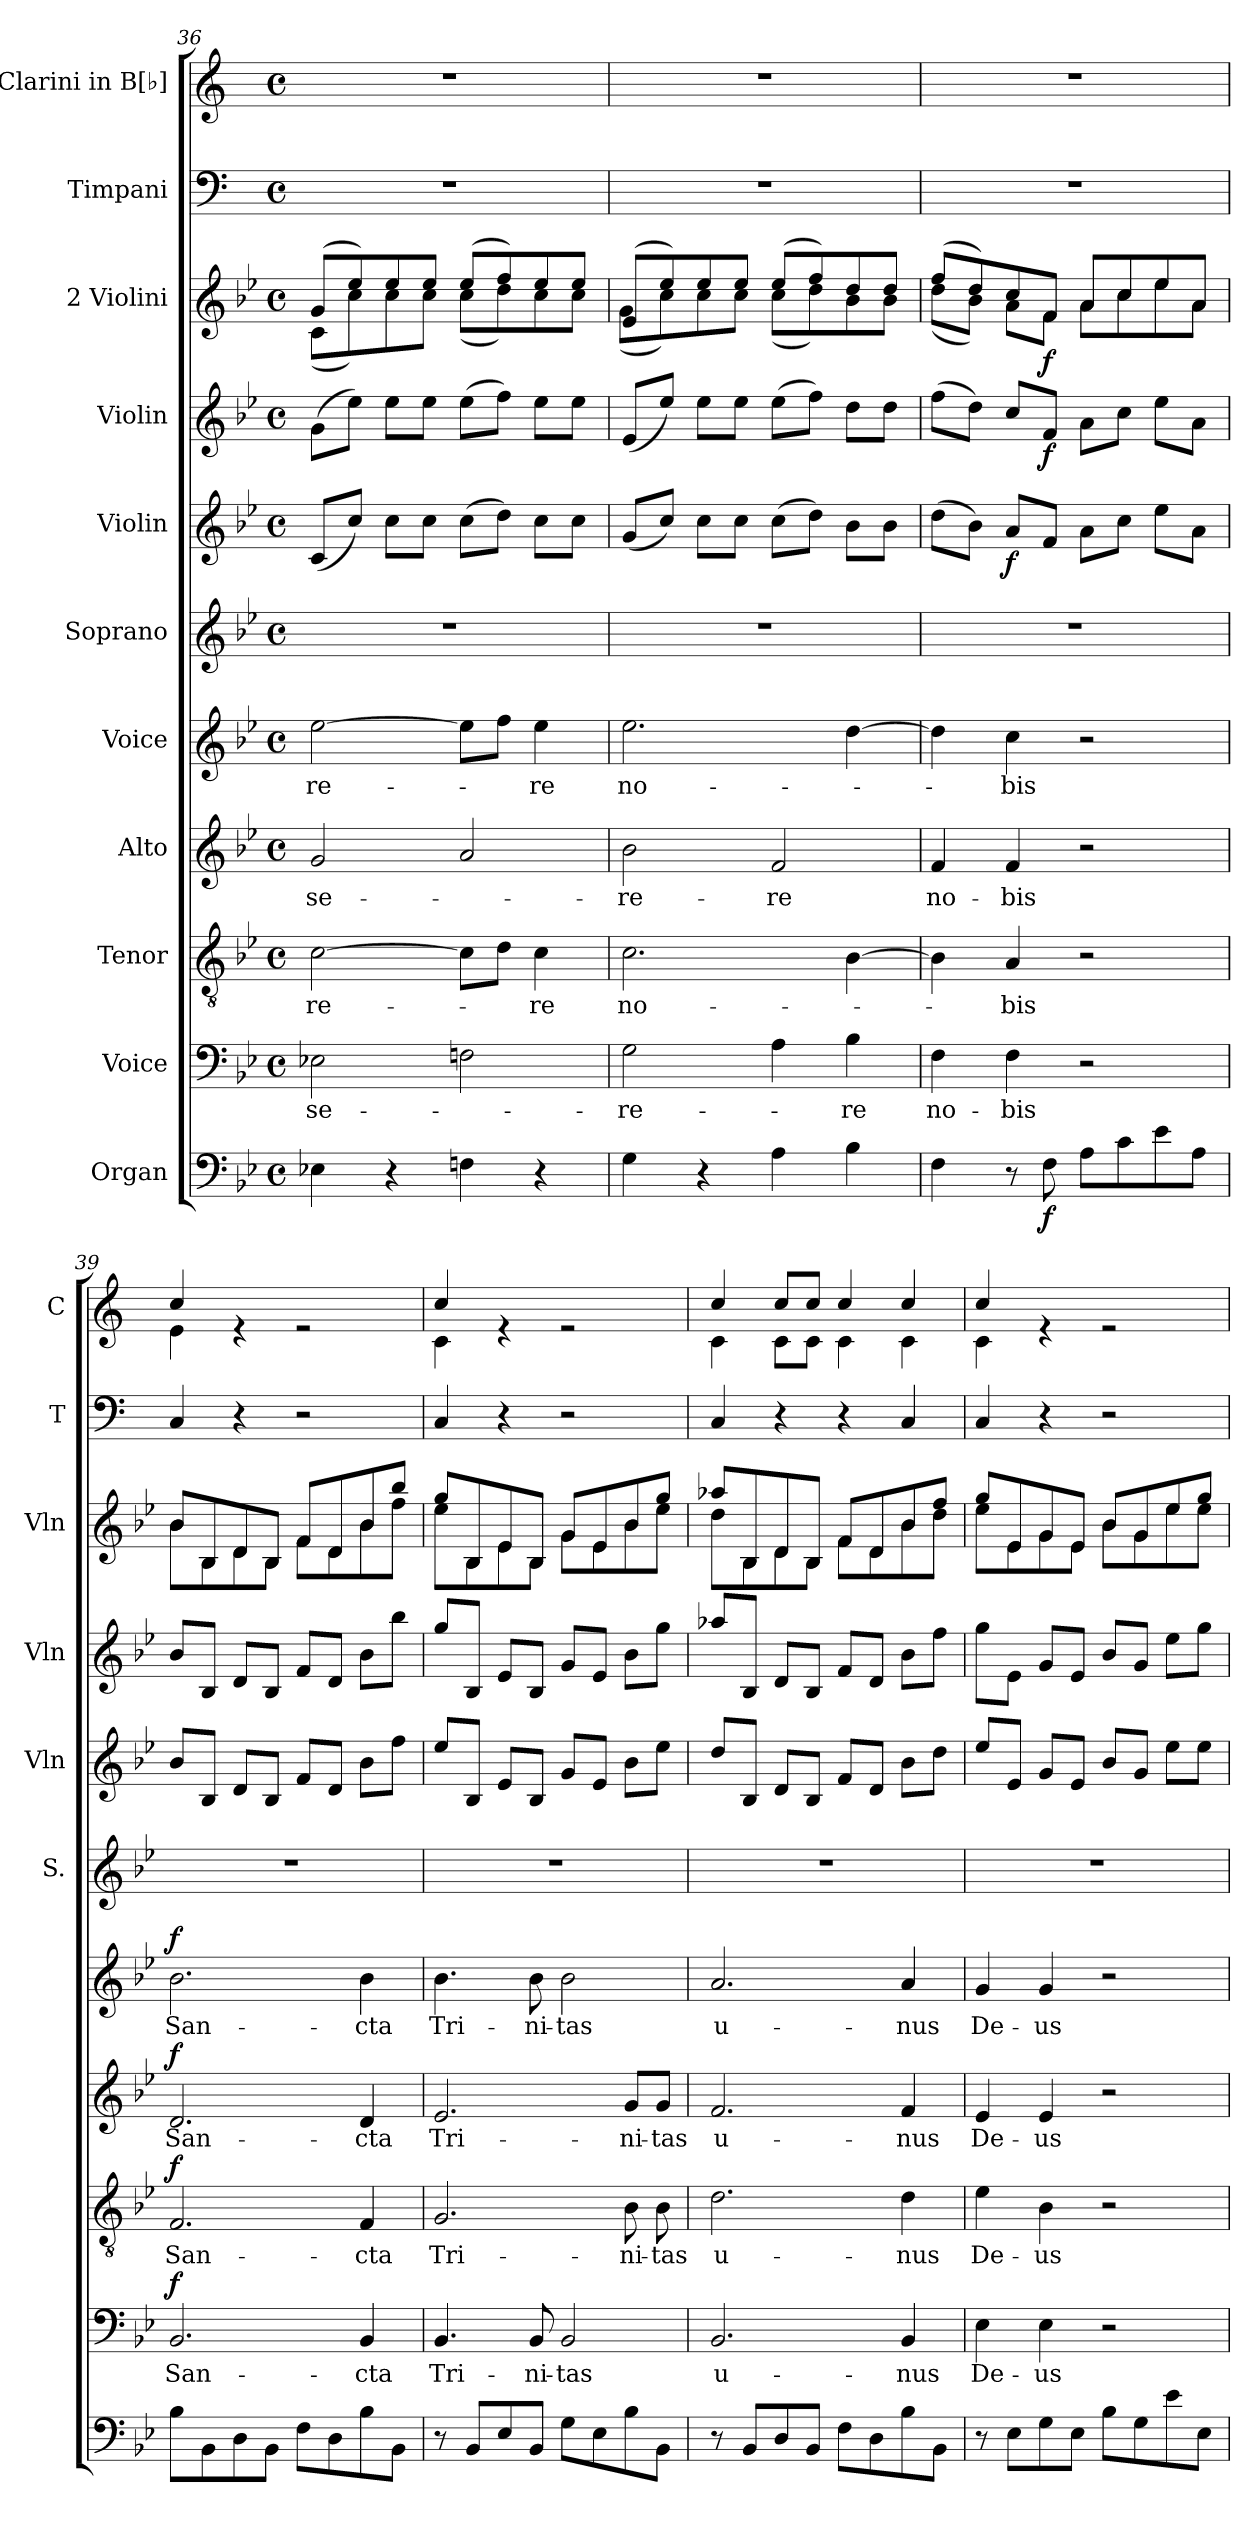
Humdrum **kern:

**kern	**dynam	**kern	**text	**dynam	**kern	**text	**dynam	**kern	**text	**dynam	**kern	**text	**dynam	**kern	**kern	**dynam	**kern	**dynam	**kern	**dynam	**kern	**kern
*part11	*part11	*part10	*part10	*part10	*part9	*part9	*part9	*part8	*part8	*part8	*part7	*part7	*part7	*part6	*part5	*part5	*part4	*part4	*part3	*part3	*part2	*part1
*staff11	*staff11	*staff10	*staff10	*staff10	*staff9	*staff9	*staff9	*staff8	*staff8	*staff8	*staff7	*staff7	*staff7	*staff6	*staff5	*staff5	*staff4	*staff4	*staff3	*staff3	*staff2	*staff1
*I"Organ	*	*I"Voice	*	*	*I"Tenor	*	*	*I"Alto	*	*	*I"Voice	*	*	*I"Soprano	*I"Violin	*	*I"Violin	*	*I"2 Violini	*	*I"Timpani	*I"Clarini in B[♭]
*	*	*	*	*	*	*	*	*	*	*	*	*	*	*I'S.	*I'Vln	*	*I'Vln	*	*I'Vln	*	*I'T	*I'C
*clefF4	*	*clefF4	*	*	*clefGv2	*	*	*clefG2	*	*	*clefG2	*	*	*clefG2	*clefG2	*	*clefG2	*	*clefG2	*	*clefF4	*clefG2
*	*	*	*	*	*	*	*	*	*	*	*	*	*	*	*	*	*	*	*	*	*ITrd1c2	*ITrd1c2
*k[b-e-]	*	*k[b-e-]	*	*	*k[b-e-]	*	*	*k[b-e-]	*	*	*k[b-e-]	*	*	*k[b-e-]	*k[b-e-]	*	*k[b-e-]	*	*k[b-e-]	*	*k[b-e-]	*k[b-e-]
*M4/4	*	*M4/4	*	*	*M4/4	*	*	*M4/4	*	*	*M4/4	*	*	*M4/4	*M4/4	*	*M4/4	*	*M4/4	*	*M4/4	*M4/4
*met(c)	*	*met(c)	*	*	*met(c)	*	*	*met(c)	*	*	*met(c)	*	*	*met(c)	*met(c)	*	*met(c)	*	*met(c)	*	*met(c)	*met(c)
=36	=36	=36	=36	=36	=36	=36	=36	=36	=36	=36	=36	=36	=36	=36	=36	=36	=36	=36	=36	=36	=36	=36
!	!	!	!LO:LY:b	!	!	!LO:LY:b	!	!	!LO:LY:b	!	!	!LO:LY:b	!	!	!	!	!	!	!	!	!	!
*	*	*	*	*	*	*	*	*	*	*	*	*	*	*	*	*	*	*	*^	*	*	*
4E-X\	.	2E-X\	-se-	.	[2c\	-re-	.	2g/	-se-	.	[2ee-\	-re-	.	1r	(8c/L	.	(8g\L	.	(8g/L	(8c\L	.	1r	1r
.	.	.	.	.	.	.	.	.	.	.	.	.	.	.	8cc/J)	.	8ee-\J)	.	8ee-/)	8cc\)	.	.	.
4r	.	.	.	.	.	.	.	.	.	.	.	.	.	.	8cc\L	.	8ee-\L	.	8ee-/	8cc\	.	.	.
.	.	.	.	.	.	.	.	.	.	.	.	.	.	.	8cc\J	.	8ee-\J	.	8ee-/J	8cc\J	.	.	.
4Fn\	.	2Fn\	.	.	8c\L]	.	.	2a/	.	.	8ee-\L]	.	.	.	(8cc\L	.	(8ee-\L	.	(8ee-/L	(8cc\L	.	.	.
.	.	.	.	.	8d\J	.	.	.	.	.	8ff\J	.	.	.	8dd\J)	.	8ff\J)	.	8ff/)	8dd\)	.	.	.
!	!	!	!	!	!	!LO:LY:b	!	!	!	!	!	!LO:LY:b	!	!	!	!	!	!	!	!	!	!	!
4r	.	.	.	.	4c\	-re	.	.	.	.	4ee-\	-re	.	.	8cc\L	.	8ee-\L	.	8ee-/	8cc\	.	.	.
.	.	.	.	.	.	.	.	.	.	.	.	.	.	.	8cc\J	.	8ee-\J	.	8ee-/J	8cc\J	.	.	.
=37	=37	=37	=37	=37	=37	=37	=37	=37	=37	=37	=37	=37	=37	=37	=37	=37	=37	=37	=37	=37	=37	=37	=37
!	!	!	!LO:LY:b	!	!	!LO:LY:b	!	!	!LO:LY:b	!	!	!LO:LY:b	!	!	!	!	!	!	!	!	!	!	!
4G\	.	2G\	-re-	.	2.c\	no-	.	2b-\	-re-	.	2.ee-\	no-	.	1r	(8g/L	.	(8e-/L	.	(8e-/L	(8g\L	.	1r	1r
.	.	.	.	.	.	.	.	.	.	.	.	.	.	.	8cc/J)	.	8ee-/J)	.	8ee-/)	8cc\)	.	.	.
4r	.	.	.	.	.	.	.	.	.	.	.	.	.	.	8cc\L	.	8ee-\L	.	8ee-/	8cc\	.	.	.
.	.	.	.	.	.	.	.	.	.	.	.	.	.	.	8cc\J	.	8ee-\J	.	8ee-/J	8cc\J	.	.	.
!	!	!	!	!	!	!	!	!	!LO:LY:b	!	!	!	!	!	!	!	!	!	!	!	!	!	!
4A\	.	4A\	.	.	.	.	.	2f/	-re	.	.	.	.	.	(8cc\L	.	(8ee-\L	.	(8ee-/L	(8cc\L	.	.	.
.	.	.	.	.	.	.	.	.	.	.	.	.	.	.	8dd\J)	.	8ff\J)	.	8ff/)	8dd\)	.	.	.
!	!	!	!LO:LY:b	!	!	!	!	!	!	!	!	!	!	!	!	!	!	!	!	!	!	!	!
4B-\	.	4B-\	-re	.	[4B-\	.	.	.	.	.	[4dd\	.	.	.	8b-\L	.	8dd\L	.	8dd/	8b-\	.	.	.
.	.	.	.	.	.	.	.	.	.	.	.	.	.	.	8b-\J	.	8dd\J	.	8dd/J	8b-\J	.	.	.
!!LO:PB:g=z
=38	=38	=38	=38	=38	=38	=38	=38	=38	=38	=38	=38	=38	=38	=38	=38	=38	=38	=38	=38	=38	=38	=38	=38
!	!	!	!LO:LY:b	!	!	!	!	!	!LO:LY:b	!	!	!	!	!	!	!	!	!	!	!	!	!	!
4F\	.	4F\	no-	.	4B-\]	.	.	4f/	no-	.	4dd\]	.	.	1r	(8dd\L	.	(8ff\L	.	(8ff/L	(8dd\L	.	1r	1r
.	.	.	.	.	.	.	.	.	.	.	.	.	.	.	8b-\J)	.	8dd\J)	.	8dd/)	8b-\J)	.	.	.
!	!	!	!LO:LY:b	!	!	!LO:LY:b	!	!	!LO:LY:b	!	!	!LO:LY:b	!	!	!	!LO:DY:b	!	!	!	!	!	!	!
8r	.	4F\	-bis	.	4A/	-bis	.	4f/	-bis	.	4cc\	-bis	.	.	8a/L	f	8cc/L	.	8cc/	8a\L	.	.	.
!	!LO:DY:b	!	!	!	!	!	!	!	!	!	!	!	!	!	!	!	!	!LO:DY:b	!	!	!LO:DY:b	!	!
8F\	f	.	.	.	.	.	.	.	.	.	.	.	.	.	8f/J	.	8f/J	f	8f/J	8f\J	f	.	.
8A\L	.	2r	.	.	2r	.	.	2r	.	.	2r	.	.	.	8a\L	.	8a\L	.	8a/L	8a\L	.	.	.
8c\	.	.	.	.	.	.	.	.	.	.	.	.	.	.	8cc\J	.	8cc\J	.	8cc/	8cc\	.	.	.
8e-\	.	.	.	.	.	.	.	.	.	.	.	.	.	.	8ee-\L	.	8ee-\L	.	8ee-/	8ee-\	.	.	.
8A\J	.	.	.	.	.	.	.	.	.	.	.	.	.	.	8a\J	.	8a\J	.	8a/J	8a\J	.	.	.
=39	=39	=39	=39	=39	=39	=39	=39	=39	=39	=39	=39	=39	=39	=39	=39	=39	=39	=39	=39	=39	=39	=39	=39
!	!	!	!LO:LY:b	!LO:DY:b	!	!LO:LY:b	!LO:DY:b	!	!LO:LY:b	!LO:DY:b	!	!LO:LY:b	!LO:DY:b	!	!	!	!	!	!	!	!	!	!
*	*	*	*	*	*	*	*	*	*	*	*	*	*	*	*	*	*	*	*	*	*	*	*^
8B-\L	.	2.BB-/	San-	f	2.F/	San-	f	2.d/	San-	f	2.b-\	San-	f	1r	8b-/L	.	8b-/L	.	8b-/L	8b-\L	.	4BB-/	4b-/	4d\
8BB-\	.	.	.	.	.	.	.	.	.	.	.	.	.	.	8B-/J	.	8B-/J	.	8B-/	8B-\	.	.	.	.
8D\	.	.	.	.	.	.	.	.	.	.	.	.	.	.	8d/L	.	8d/L	.	8d/	8d\	.	4r	4re	2.ryy
8BB-\J	.	.	.	.	.	.	.	.	.	.	.	.	.	.	8B-/J	.	8B-/J	.	8B-/J	8B-\J	.	.	.	.
8F\L	.	.	.	.	.	.	.	.	.	.	.	.	.	.	8f/L	.	8f/L	.	8f/L	8f\L	.	2r	2re	.
8D\	.	.	.	.	.	.	.	.	.	.	.	.	.	.	8d/J	.	8d/J	.	8d/	8d\	.	.	.	.
!	!	!	!LO:LY:b	!	!	!LO:LY:b	!	!	!LO:LY:b	!	!	!LO:LY:b	!	!	!	!	!	!	!	!	!	!	!	!
8B-\	.	4BB-/	-cta	.	4F/	-cta	.	4d/	-cta	.	4b-\	-cta	.	.	8b-\L	.	8b-\L	.	8b-/	8b-\	.	.	.	.
8BB-\J	.	.	.	.	.	.	.	.	.	.	.	.	.	.	8ff\J	.	8bb-\J	.	8bb-/J	8ff\J	.	.	.	.
=40	=40	=40	=40	=40	=40	=40	=40	=40	=40	=40	=40	=40	=40	=40	=40	=40	=40	=40	=40	=40	=40	=40	=40	=40
!	!	!	!LO:LY:b	!	!	!LO:LY:b	!	!	!LO:LY:b	!	!	!LO:LY:b	!	!	!	!	!	!	!	!	!	!	!	!
8r	.	4.BB-/	Tri-	.	2.G/	Tri-	.	2.e-/	Tri-	.	4.b-\	Tri-	.	1r	8ee-/L	.	8gg/L	.	8gg/L	8ee-\L	.	4BB-/	4b-/	4B-\
8BB-/L	.	.	.	.	.	.	.	.	.	.	.	.	.	.	8B-/J	.	8B-/J	.	8B-/	8B-\	.	.	.	.
8E-/	.	.	.	.	.	.	.	.	.	.	.	.	.	.	8e-/L	.	8e-/L	.	8e-/	8e-\	.	4r	4re	2.ryy
!	!	!	!LO:LY:b	!	!	!	!	!	!	!	!	!LO:LY:b	!	!	!	!	!	!	!	!	!	!	!	!
8BB-/J	.	8BB-/	-ni-	.	.	.	.	.	.	.	8b-\	-ni-	.	.	8B-/J	.	8B-/J	.	8B-/J	8B-\J	.	.	.	.
!	!	!	!LO:LY:b	!	!	!	!	!	!	!	!	!LO:LY:b	!	!	!	!	!	!	!	!	!	!	!	!
8G\L	.	2BB-/	-tas	.	.	.	.	.	.	.	2b-\	-tas	.	.	8g/L	.	8g/L	.	8g/L	8g\L	.	2r	2re	.
8E-\	.	.	.	.	.	.	.	.	.	.	.	.	.	.	8e-/J	.	8e-/J	.	8e-/	8e-\	.	.	.	.
!	!	!	!	!	!	!LO:LY:b	!	!	!LO:LY:b	!	!	!	!	!	!	!	!	!	!	!	!	!	!	!
8B-\	.	.	.	.	8B-\	-ni-	.	8g/L	-ni-	.	.	.	.	.	8b-\L	.	8b-\L	.	8b-/	8b-\	.	.	.	.
!	!	!	!	!	!	!LO:LY:b	!	!	!LO:LY:b	!	!	!	!	!	!	!	!	!	!	!	!	!	!	!
8BB-\J	.	.	.	.	8B-\	-tas	.	8g/J	-tas	.	.	.	.	.	8ee-\J	.	8gg\J	.	8gg/J	8ee-\J	.	.	.	.
=41	=41	=41	=41	=41	=41	=41	=41	=41	=41	=41	=41	=41	=41	=41	=41	=41	=41	=41	=41	=41	=41	=41	=41	=41
!	!	!	!LO:LY:b	!	!	!LO:LY:b	!	!	!LO:LY:b	!	!	!LO:LY:b	!	!	!	!	!	!	!	!	!	!	!	!
8r	.	2.BB-/	u-	.	2.d\	u-	.	2.f/	u-	.	2.a/	u-	.	1r	8dd/L	.	8aa-X/L	.	8aa-X/L	8dd\L	.	4BB-/	4b-/	4B-\
8BB-/L	.	.	.	.	.	.	.	.	.	.	.	.	.	.	8B-/J	.	8B-/J	.	8B-/	8B-\	.	.	.	.
8D/	.	.	.	.	.	.	.	.	.	.	.	.	.	.	8d/L	.	8d/L	.	8d/	8d\	.	4r	8b-/L	8B-\L
8BB-/J	.	.	.	.	.	.	.	.	.	.	.	.	.	.	8B-/J	.	8B-/J	.	8B-/J	8B-\J	.	.	8b-/J	8B-\J
8F\L	.	.	.	.	.	.	.	.	.	.	.	.	.	.	8f/L	.	8f/L	.	8f/L	8f\L	.	4r	4b-/	4B-\
8D\	.	.	.	.	.	.	.	.	.	.	.	.	.	.	8d/J	.	8d/J	.	8d/	8d\	.	.	.	.
!	!	!	!LO:LY:b	!	!	!LO:LY:b	!	!	!LO:LY:b	!	!	!LO:LY:b	!	!	!	!	!	!	!	!	!	!	!	!
8B-\	.	4BB-/	-nus	.	4d\	-nus	.	4f/	-nus	.	4a/	-nus	.	.	8b-\L	.	8b-\L	.	8b-/	8b-\	.	4BB-/	4b-/	4B-\
8BB-\J	.	.	.	.	.	.	.	.	.	.	.	.	.	.	8dd\J	.	8ff\J	.	8ff/J	8dd\J	.	.	.	.
=42	=42	=42	=42	=42	=42	=42	=42	=42	=42	=42	=42	=42	=42	=42	=42	=42	=42	=42	=42	=42	=42	=42	=42	=42
!	!	!	!LO:LY:b	!	!	!LO:LY:b	!	!	!LO:LY:b	!	!	!LO:LY:b	!	!	!	!	!	!	!	!	!	!	!	!
8r	.	4E-\	De-	.	4e-\	De-	.	4e-/	De-	.	4g/	De-	.	1r	8ee-/L	.	8gg\L	.	8gg/L	8ee-\L	.	4BB-/	4b-/	4B-\
8E-\L	.	.	.	.	.	.	.	.	.	.	.	.	.	.	8e-/J	.	8e-\J	.	8e-/	8e-\	.	.	.	.
!	!	!	!LO:LY:b	!	!	!LO:LY:b	!	!	!LO:LY:b	!	!	!LO:LY:b	!	!	!	!	!	!	!	!	!	!	!	!
8G\	.	4E-\	-us	.	4B-\	-us	.	4e-/	-us	.	4g/	-us	.	.	8g/L	.	8g/L	.	8g/	8g\	.	4r	4re	2.ryy
8E-\J	.	.	.	.	.	.	.	.	.	.	.	.	.	.	8e-/J	.	8e-/J	.	8e-/J	8e-\J	.	.	.	.
8B-\L	.	2r	.	.	2r	.	.	2r	.	.	2r	.	.	.	8b-/L	.	8b-/L	.	8b-/L	8b-\L	.	2r	2re	.
8G\	.	.	.	.	.	.	.	.	.	.	.	.	.	.	8g/J	.	8g/J	.	8g/	8g\	.	.	.	.
8e-\	.	.	.	.	.	.	.	.	.	.	.	.	.	.	8ee-\L	.	8ee-\L	.	8ee-/	8ee-\	.	.	.	.
8E-\J	.	.	.	.	.	.	.	.	.	.	.	.	.	.	8ee-\J	.	8gg\J	.	8gg/J	8ee-\J	.	.	.	.
*	*	*	*	*	*	*	*	*	*	*	*	*	*	*	*	*	*	*	*v	*v	*	*	*v	*v
=	=	=	=	=	=	=	=	=	=	=	=	=	=	=	=	=	=	=	=	=	=	=
*-	*-	*-	*-	*-	*-	*-	*-	*-	*-	*-	*-	*-	*-	*-	*-	*-	*-	*-	*-	*-	*-	*-
